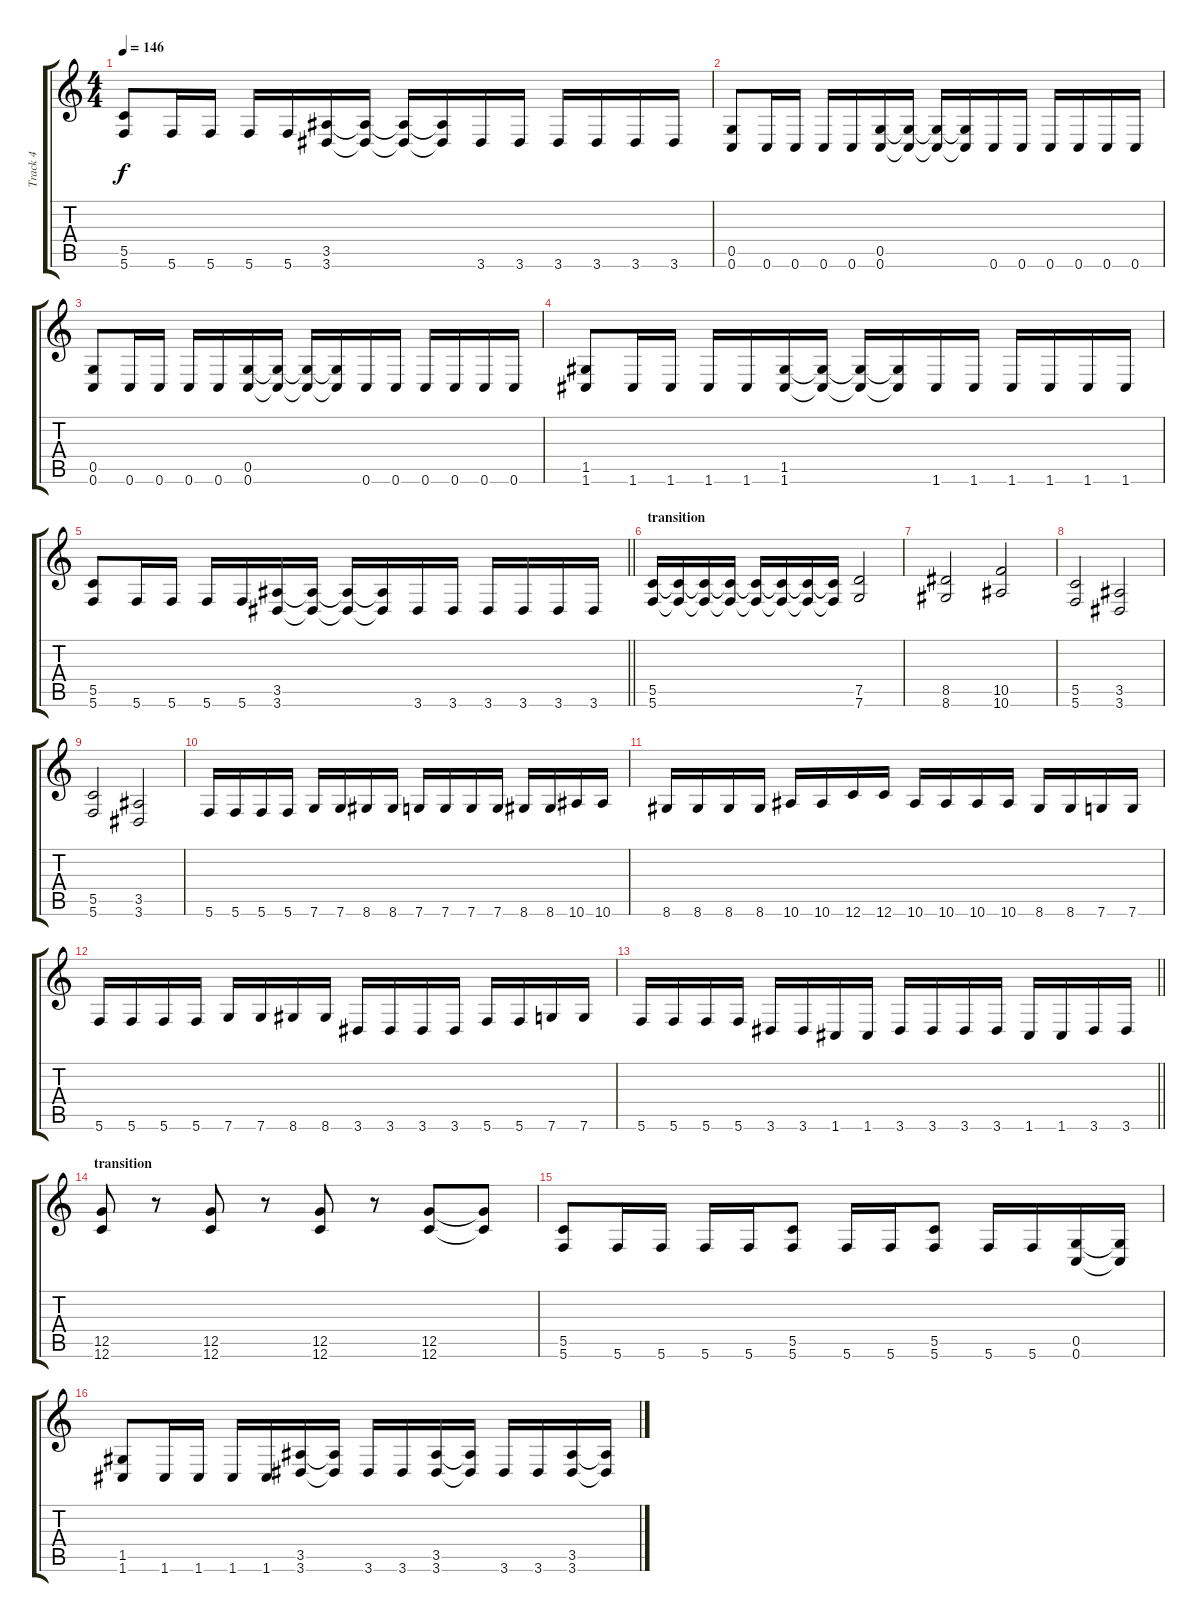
\track ("Track 4" "Track 4") {instrument distortionguitar}
\staff {score tabs}
\tuning (D4 A3 F3 C3 G2 C2) {hide}
\ts (4 4)
\tempo 146
\clef g2
\ks c
(5.5 5.6).8{dy f} 5.6.16 5.6.16 5.6.16 5.6.16 (3.5 3.6).16 (3.5{t} 3.6{t}).16 (3.5{t} 3.6{t}).16 (3.5{t} 3.6{t}).16 3.6.16 3.6.16 3.6.16 3.6.16 3.6.16 3.6.16 |
(0.5 0.6).8 0.6.16 0.6.16 0.6.16 0.6.16 (0.5 0.6).16 (0.5{t} 0.6{t}).16 (0.5{t} 0.6{t}).16 (0.5{t} 0.6{t}).16 0.6.16 0.6.16 0.6.16 0.6.16 0.6.16 0.6.16 |
(0.5 0.6).8 0.6.16 0.6.16 0.6.16 0.6.16 (0.5 0.6).16 (0.5{t} 0.6{t}).16 (0.5{t} 0.6{t}).16 (0.5{t} 0.6{t}).16 0.6.16 0.6.16 0.6.16 0.6.16 0.6.16 0.6.16 |
(1.5 1.6).8 1.6.16 1.6.16 1.6.16 1.6.16 (1.5 1.6).16 (1.5{t} 1.6{t}).16 (1.5{t} 1.6{t}).16 (1.5{t} 1.6{t}).16 1.6.16 1.6.16 1.6.16 1.6.16 1.6.16 1.6.16 |
\barLineRight lightlight
(5.5 5.6).8 5.6.16 5.6.16 5.6.16 5.6.16 (3.5 3.6).16 (3.5{t} 3.6{t}).16 (3.5{t} 3.6{t}).16 (3.5{t} 3.6{t}).16 3.6.16 3.6.16 3.6.16 3.6.16 3.6.16 3.6.16 |
\section ("" "transition")
(5.5 5.6).16 (5.5{t} 5.6{t}).16 (5.5{t} 5.6{t}).16 (5.5{t} 5.6{t}).16 (5.5{t} 5.6{t}).16 (5.5{t} 5.6{t}).16 (5.5{t} 5.6{t}).16 (5.5{t} 5.6{t}).16 (7.5 7.6).2 |
(8.5 8.6).2 (10.5 10.6).2 |
(5.5 5.6).2 (3.5 3.6).2 |
(5.5 5.6).2 (3.5 3.6).2 |
5.6.16 5.6.16 5.6.16 5.6.16 7.6.16 7.6.16 8.6.16 8.6.16 7.6.16 7.6.16 7.6.16 7.6.16 8.6.16 8.6.16 10.6.16 10.6.16 |
8.6.16 8.6.16 8.6.16 8.6.16 10.6.16 10.6.16 12.6.16 12.6.16 10.6.16 10.6.16 10.6.16 10.6.16 8.6.16 8.6.16 7.6.16 7.6.16 |
5.6.16 5.6.16 5.6.16 5.6.16 7.6.16 7.6.16 8.6.16 8.6.16 3.6.16 3.6.16 3.6.16 3.6.16 5.6.16 5.6.16 7.6.16 7.6.16 |
\barLineRight lightlight
5.6.16 5.6.16 5.6.16 5.6.16 3.6.16 3.6.16 1.6.16 1.6.16 3.6.16 3.6.16 3.6.16 3.6.16 1.6.16 1.6.16 3.6.16 3.6.16 |
\section ("" "transition")
(12.5 12.6).8 r.8 (12.5 12.6).8 r.8 (12.5 12.6).8 r.8 (12.5 12.6).8 (12.5{t} 12.6{t}).8 |
(5.5 5.6).8 5.6.16 5.6.16 5.6.16 5.6.16 (5.5 5.6).8 5.6.16 5.6.16 (5.5 5.6).8 5.6.16 5.6.16 (0.5 0.6).16 (0.5{t} 0.6{t}).16 |
(1.5 1.6).8 1.6.16 1.6.16 1.6.16 1.6.16 (3.5 3.6).16 (3.5{t} 3.6{t}).16 3.6.16 3.6.16 (3.5 3.6).16 (3.5{t} 3.6{t}).16 3.6.16 3.6.16 (3.5 3.6).16 (3.5{t} 3.6{t}).16
